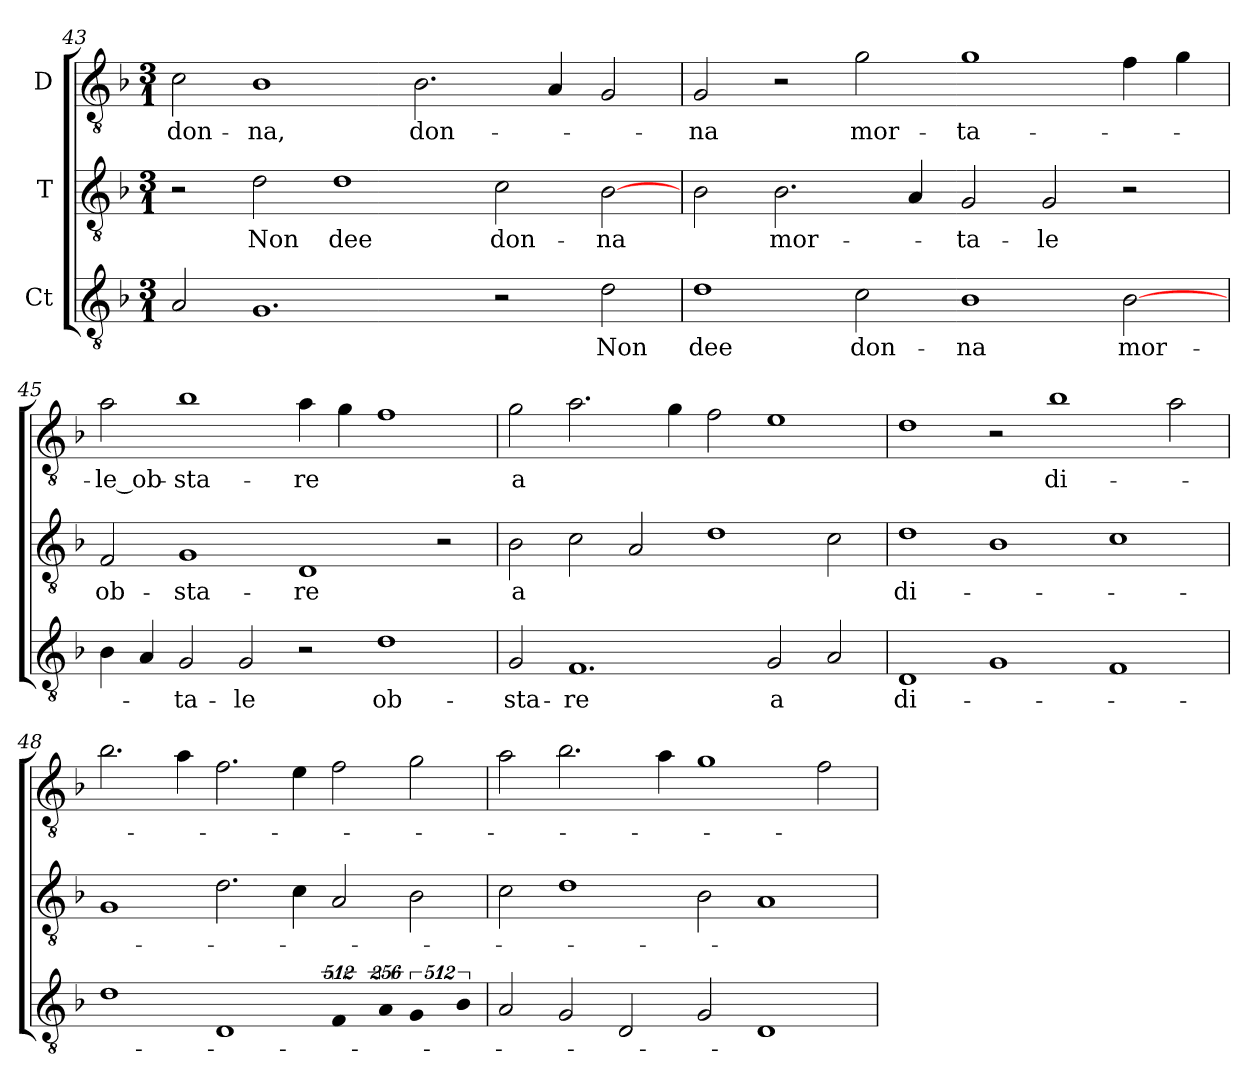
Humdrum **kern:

**kern	**text	**kern	**text	**kern	**text
*part3	*part3	*part2	*part2	*part1	*part1
*staff3	*staff3	*staff2	*staff2	*staff1	*staff1
*I"Ct	*	*I"T	*	*I"D	*
*clefGv2	*	*clefGv2	*	*clefGv2	*
*ITrd7c12	*	*ITrd7c12	*	*ITrd7c12	*
*k[b-]	*	*k[b-]	*	*k[b-]	*
*F:	*	*F:	*	*F:	*
*M3/1	*	*M3/1	*	*M3/1	*
=43	=43	=43	=43	=43	=43
!	!	!	!	!	!LO:LY:b:color=#000000
2AAi/	.	2r	.	2Ci\	don-
!	!	!	!LO:LY:b:color=#000000	!	!
!	!	!	!	!	!LO:LY:b:color=#000000
1.GGi/	.	2Di\	Non	1BB-i/	-na,
!	!	!	!LO:LY:b:color=#000000	!	!
.	.	1Di\	dee	.	.
!	!	!	!	!	!LO:LY:b:color=#000000
.	.	.	.	2.BB-i\	don-
!	!	!	!LO:LY:b:color=#000000	!	!
2r	.	2Ci\	don-	.	.
.	.	.	.	4AAi/	.
!	!LO:LY:b:color=#000000	!	!	!	!
!	!	!	!LO:LY:b:color=#000000	!	!
2Di\	Non	[2BB-i\	-na	2GGi/	.
!!LO:LB:g=z
=44	=44	=44	=44	=44	=44
!	!LO:LY:b:color=#000000	!	!	!	!
!	!	!	!	!	!LO:LY:b:color=#000000
1Di\	dee	2BB-i\	.	2GGi/	-na
!	!	!	!LO:LY:b:color=#000000	!	!
.	.	2.BB-i\	mor-	2r	.
!	!LO:LY:b:color=#000000	!	!	!	!
!	!	!	!	!	!LO:LY:b:color=#000000
2Ci\	don-	.	.	2Gi\	mor-
.	.	4AAi/	.	.	.
!	!LO:LY:b:color=#000000	!	!	!	!
!	!	!	!LO:LY:b:color=#000000	!	!
!	!	!	!	!	!LO:LY:b:color=#000000
1BB-i/	-na	2GGi/	-ta-	1Gi\	-ta-
!	!	!	!LO:LY:b:color=#000000	!	!
.	.	2GGi/	-le	.	.
!	!LO:LY:b:color=#000000	!	!	!	!
[2BB-i\	mor-	2r	.	4Fi\	.
.	.	.	.	4Gi\	.
=45	=45	=45	=45	=45	=45
!	!	!	!LO:LY:b:color=#000000	!	!
!	!	!	!	!	!LO:LY:b:color=#000000
4BB-i\	.	2FFi/	ob-	2Ai\	-le_ob-
4AAi/	.	.	.	.	.
!	!LO:LY:b:color=#000000	!	!	!	!
!	!	!	!LO:LY:b:color=#000000	!	!
!	!	!	!	!	!LO:LY:b:color=#000000
2GGi/	-ta-	1GGi/	-sta-	1B-i\	-sta-
!	!LO:LY:b:color=#000000	!	!	!	!
2GGi/	-le	.	.	.	.
!	!	!	!LO:LY:b:color=#000000	!	!
!	!	!	!	!	!LO:LY:b:color=#000000
2r	.	1DDi/	-re	4Ai\	-re
.	.	.	.	4Gi\	.
!	!LO:LY:b:color=#000000	!	!	!	!
1Di\	ob-	.	.	1Fi\	.
.	.	2r	.	.	.
=46	=46	=46	=46	=46	=46
!	!LO:LY:b:color=#000000	!	!	!	!
!	!	!	!LO:LY:b:color=#000000	!	!
!	!	!	!	!	!LO:LY:b:color=#000000
2GGi/	-sta-	2BB-i\	a	2Gi\	a
!	!LO:LY:b:color=#000000	!	!	!	!
1.FFi/	-re	2Ci\	.	2.Ai\	.
.	.	2AAi/	.	.	.
.	.	.	.	4Gi\	.
.	.	1Di\	.	2Fi\	.
!	!LO:LY:b:color=#000000	!	!	!	!
2GGi/	a	.	.	1Ei\	.
2AAi/	.	2Ci\	.	.	.
!!LO:LB:g=z
=47	=47	=47	=47	=47	=47
!	!LO:LY:b:color=#000000	!	!	!	!
!	!	!	!LO:LY:b:color=#000000	!	!
1DDi/	di-	1Di\	di-	1Di\	.
1GGi/	.	1BB-i/	.	2r	.
!	!	!	!	!	!LO:LY:b:color=#000000
.	.	.	.	1B-i\	di-
1FFi/	.	1Ci\	.	.	.
.	.	.	.	2Ai\	.
=48	=48	=48	=48	=48	=48
1Di\	.	1GGi/	.	2.B-i\	.
.	.	.	.	4Ai\	.
1DDi/	.	2.Di\	.	2.Fi\	.
.	.	4Ci\	.	4Ei\	.
!LO:N:vis=2	!	!	!	!	!
1024%341FFi/	.	2AAi/	.	2Fi\	.
!LO:N:vis=4	!	!	!	!	!
1024%171AAi/	.	.	.	.	.
!LO:N:vis=2	!	!	!	!	!
1024%341GGi/	.	2BB-i\	.	2Gi\	.
!LO:N:vis=4	!	!	!	!	!
1024%171BB-i/	.	.	.	.	.
=49	=49	=49	=49	=49	=49
2AAi/	.	2Ci\	.	2Ai\	.
2GGi/	.	1Di\	.	2.B-i\	.
2DDi/	.	.	.	.	.
.	.	.	.	4Ai\	.
2GGi/	.	2BB-i\	.	1Gi\	.
1DDi/	.	1AAi/	.	.	.
.	.	.	.	2Fi\	.
=	=	=	=	=	=
*-	*-	*-	*-	*-	*-
